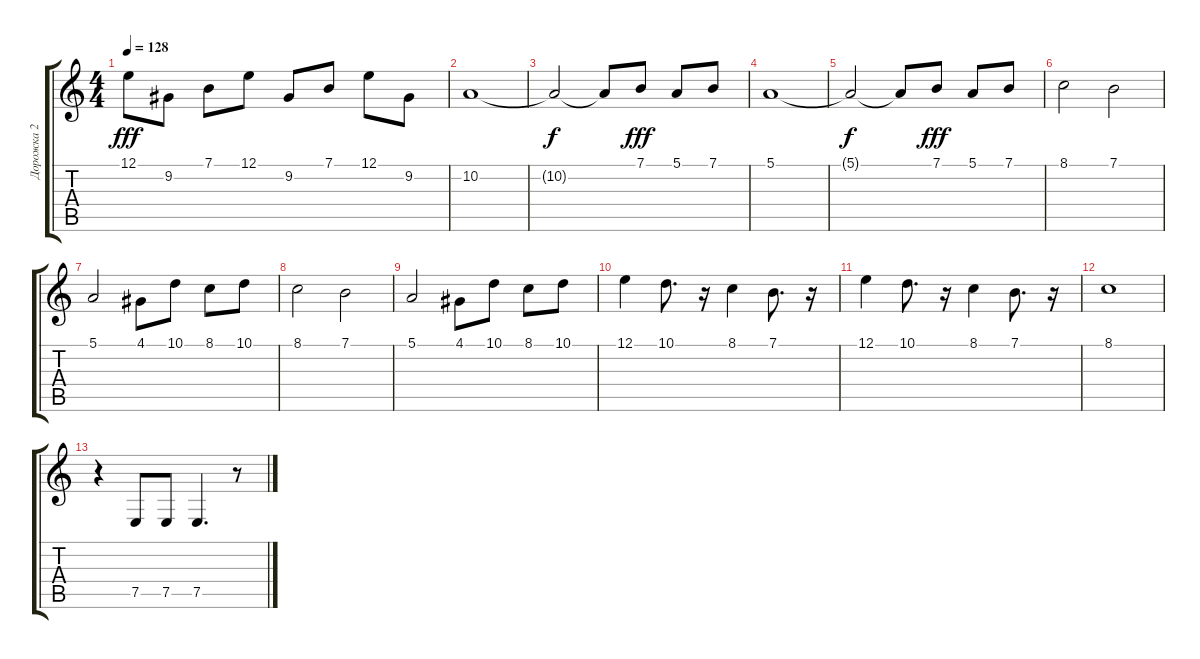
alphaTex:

\track ("Дорожка 2" "Дорожка 2") {instrument lead2sawtooth}
\staff {score tabs}
\tuning (E4 B3 G3 D3 A2 E2) {hide}
\ts (4 4)
\tempo 128
\clef g2
\ks c
12.1.8{dy fff} 9.2.8 7.1.8 12.1.8 9.2.8 7.1.8 12.1.8 9.2.8 |
10.2.1 |
10.2{t}.2{dy f} 10.2{t}.8 7.1.8{dy fff} 5.1.8 7.1.8 |
5.1.1 |
5.1{t}.2{dy f} 5.1{t}.8 7.1.8{dy fff} 5.1.8 7.1.8 |
8.1.2 7.1.2 |
5.1.2 4.1.8 10.1.8 8.1.8 10.1.8 |
8.1.2 7.1.2 |
5.1.2 4.1.8 10.1.8 8.1.8 10.1.8 |
12.1.4 10.1.8{d} r.16 8.1.4 7.1.8{d} r.16 |
12.1.4 10.1.8{d} r.16 8.1.4 7.1.8{d} r.16 |
8.1.1 |
r.4 7.5.8 7.5.8 7.5.4{d} r.8
